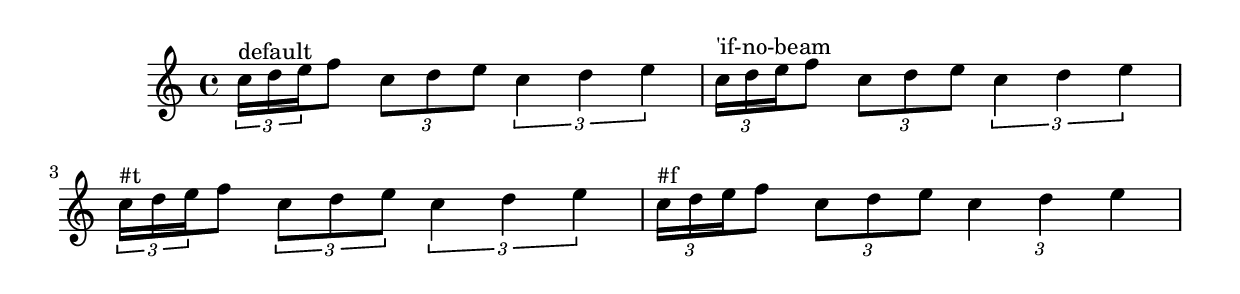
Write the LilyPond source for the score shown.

\version "2.17.11"

\header {
  texidoc = "The default behavior of tuplet-bracket visibility is to print a bracket
unless there is a beam of the same length as the tuplet.  Overriding
@code{'bracket-visibility} changes the bracket visibility as follows:

@itemize

@item
@code{#t} (always print a bracket)

@item
@code{#f} (never print a bracket)

@item
@code{'if-no-beam} (only print a bracket if there is no beam)

@end itemize
"
}

music = \relative c'' {
  \tuplet 3/2 { c16[ d e } f8]
  \tuplet 3/2 { c8 d e }
  \tuplet 3/2 { c4 d e }
}

\new Voice {
  \relative c' {
    << \music s4^"default" >>
    \override TupletBracket.bracket-visibility = #'if-no-beam
    << \music s4^"'if-no-beam" >>
    \override TupletBracket.bracket-visibility = ##t
    << \music s4^"#t" >>
    \override TupletBracket.bracket-visibility = ##f
    << \music s4^"#f" >>
  }
}
